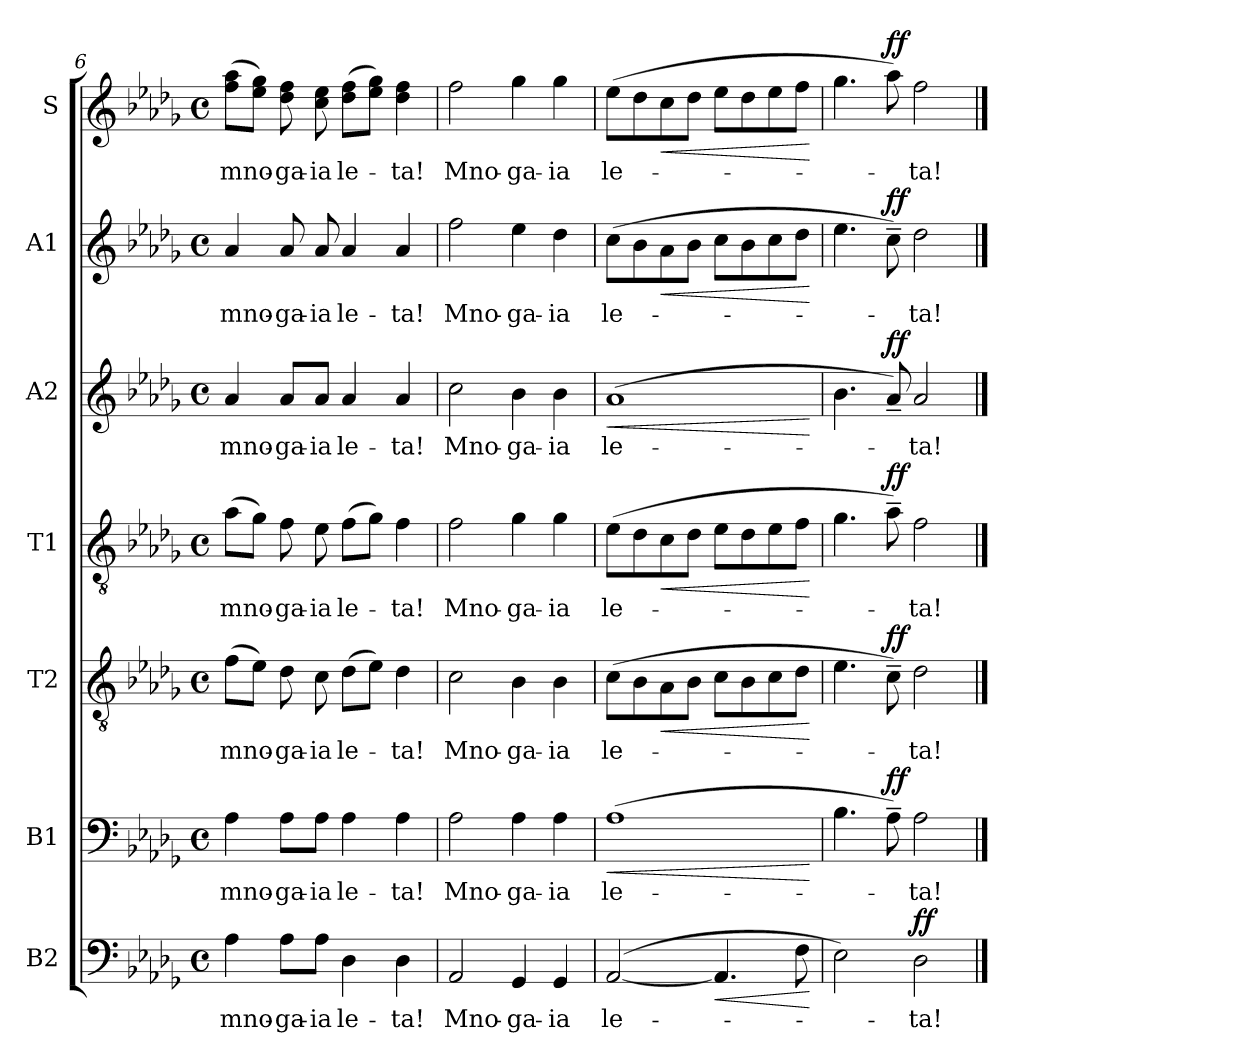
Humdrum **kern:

**kern	**text	**dynam	**kern	**text	**dynam	**kern	**text	**dynam	**kern	**text	**dynam	**kern	**text	**dynam	**kern	**text	**dynam	**kern	**text	**dynam
*part7	*part7	*part7	*part6	*part6	*part6	*part5	*part5	*part5	*part4	*part4	*part4	*part3	*part3	*part3	*part2	*part2	*part2	*part1	*part1	*part1
*staff7	*staff7	*staff7	*staff6	*staff6	*staff6	*staff5	*staff5	*staff5	*staff4	*staff4	*staff4	*staff3	*staff3	*staff3	*staff2	*staff2	*staff2	*staff1	*staff1	*staff1
*I"B2	*	*	*I"B1	*	*	*I"T2	*	*	*I"T1	*	*	*I"A2	*	*	*I"A1	*	*	*I"S	*	*
*I'B2	*	*	*I'B1	*	*	*I'T2	*	*	*I'T1	*	*	*I'A2	*	*	*I'A1	*	*	*I'S	*	*
!!LO:LB:g=z
*clefF4	*	*	*clefF4	*	*	*clefGv2	*	*	*clefGv2	*	*	*clefG2	*	*	*clefG2	*	*	*clefG2	*	*
*k[b-e-a-d-g-]	*	*	*k[b-e-a-d-g-]	*	*	*k[b-e-a-d-g-]	*	*	*k[b-e-a-d-g-]	*	*	*k[b-e-a-d-g-]	*	*	*k[b-e-a-d-g-]	*	*	*k[b-e-a-d-g-]	*	*
*D-:	*	*	*D-:	*	*	*D-:	*	*	*D-:	*	*	*D-:	*	*	*D-:	*	*	*D-:	*	*
*M4/4	*	*	*M4/4	*	*	*M4/4	*	*	*M4/4	*	*	*M4/4	*	*	*M4/4	*	*	*M4/4	*	*
*met(c)	*	*	*met(c)	*	*	*met(c)	*	*	*met(c)	*	*	*met(c)	*	*	*met(c)	*	*	*met(c)	*	*
=6	=6	=6	=6	=6	=6	=6	=6	=6	=6	=6	=6	=6	=6	=6	=6	=6	=6	=6	=6	=6
4A-\	mno-	.	4A-\	mno-	.	(8f\L	mno-	.	(8a-\L	mno-	.	4a-/	mno-	.	4a-/	mno-	.	(8ff\ 8aa-\L	mno-	.
.	.	.	.	.	.	8e-\J)	.	.	8g-\J)	.	.	.	.	.	.	.	.	8ee-\ 8gg-\J)	.	.
8A-\L	-ga-	.	8A-\L	-ga-	.	8d-\	-ga-	.	8f\	-ga-	.	8a-/L	-ga-	.	8a-/	-ga-	.	8dd-\ 8ff\	-ga-	.
8A-\J	-ia	.	8A-\J	-ia	.	8c\	-ia	.	8e-\	-ia	.	8a-/J	-ia	.	8a-/	-ia	.	8cc\ 8ee-\	-ia	.
4D-\	le-	.	4A-\	le-	.	(8d-\L	le-	.	(8f\L	le-	.	4a-/	le-	.	4a-/	le-	.	(8dd-\ 8ff\L	le-	.
.	.	.	.	.	.	8e-\J)	.	.	8g-\J)	.	.	.	.	.	.	.	.	8ee-\ 8gg-\J)	.	.
4D-\	-ta!	.	4A-\	-ta!	.	4d-\	-ta!	.	4f\	-ta!	.	4a-/	-ta!	.	4a-/	-ta!	.	4dd-\ 4ff\	-ta!	.
=7	=7	=7	=7	=7	=7	=7	=7	=7	=7	=7	=7	=7	=7	=7	=7	=7	=7	=7	=7	=7
2AA-/	Mno-	.	2A-\	Mno-	.	2c\	Mno-	.	2f\	Mno-	.	2cc\	Mno-	.	2ff\	Mno-	.	2ff\	Mno-	.
4GG-/	-ga-	.	4A-\	-ga-	.	4B-\	-ga-	.	4g-\	-ga-	.	4b-\	-ga-	.	4ee-\	-ga-	.	4gg-\	-ga-	.
4GG-/	-ia	.	4A-\	-ia	.	4B-\	-ia	.	4g-\	-ia	.	4b-\	-ia	.	4dd-\	-ia	.	4gg-\	-ia	.
=8	=8	=8	=8	=8	=8	=8	=8	=8	=8	=8	=8	=8	=8	=8	=8	=8	=8	=8	=8	=8
!	!	!	!	!	!LO:HP:b	!	!	!	!	!	!	!	!	!LO:HP:b	!	!	!	!	!	!
([2AA-/	le-	.	(1A-	le-	<	(8c\L	le-	.	(8e-\L	le-	.	(1a-	le-	<	(8cc\L	le-	.	(8ee-\L	le-	.
.	.	.	.	.	.	8B-\	.	.	8d-\	.	.	.	.	.	8b-\	.	.	8dd-\	.	.
!	!	!	!	!	!	!	!	!LO:HP:b	!	!	!LO:HP:b	!	!	!	!	!	!LO:HP:b	!	!	!LO:HP:b
.	.	.	.	.	.	8A-\	.	<	8c\	.	<	.	.	.	8a-\	.	<	8cc\	.	<
.	.	.	.	.	.	8B-\J	.	.	8d-\J	.	.	.	.	.	8b-\J	.	.	8dd-\J	.	.
!	!	!LO:HP:b	!	!	!	!	!	!	!	!	!	!	!	!	!	!	!	!	!	!
4.AA-/]	.	<	.	.	.	8c\L	.	.	8e-\L	.	.	.	.	.	8cc\L	.	.	8ee-\L	.	.
.	.	.	.	.	.	8B-\	.	.	8d-\	.	.	.	.	.	8b-\	.	.	8dd-\	.	.
.	.	.	.	.	.	8c\	.	.	8e-\	.	.	.	.	.	8cc\	.	.	8ee-\	.	.
8F\	.	.	.	.	.	8d-\J	.	.	8f\J	.	.	.	.	.	8dd-\J	.	.	8ff\J	.	.
.	.	[	.	.	[	.	.	[	.	.	[	.	.	[	.	.	[	.	.	[
=9	=9	=9	=9	=9	=9	=9	=9	=9	=9	=9	=9	=9	=9	=9	=9	=9	=9	=9	=9	=9
2E-\)	.	.	4.B-\	.	.	4.e-\	.	.	4.g-\	.	.	4.b-\	.	.	4.ee-\	.	.	4.gg-\	.	.
!	!	!	!	!	!LO:DY:a	!	!	!LO:DY:a	!	!	!LO:DY:a	!	!	!LO:DY:a	!	!	!LO:DY:a	!	!	!LO:DY:a
.	.	.	8A-~\)	.	ff	8c~\)	.	ff	8a-~\)	.	ff	8a-~/)	.	ff	8cc~\)	.	ff	8aa-\)	.	ff
!	!	!LO:DY:a	!	!	!	!	!	!	!	!	!	!	!	!	!	!	!	!	!	!
2D-\	-ta!	ff	2A-\	-ta!	.	2d-\	-ta!	.	2f\	-ta!	.	2a-/	-ta!	.	2dd-\	-ta!	.	2ff\	-ta!	.
==	==	==	==	==	==	==	==	==	==	==	==	==	==	==	==	==	==	==	==	==
*-	*-	*-	*-	*-	*-	*-	*-	*-	*-	*-	*-	*-	*-	*-	*-	*-	*-	*-	*-	*-
